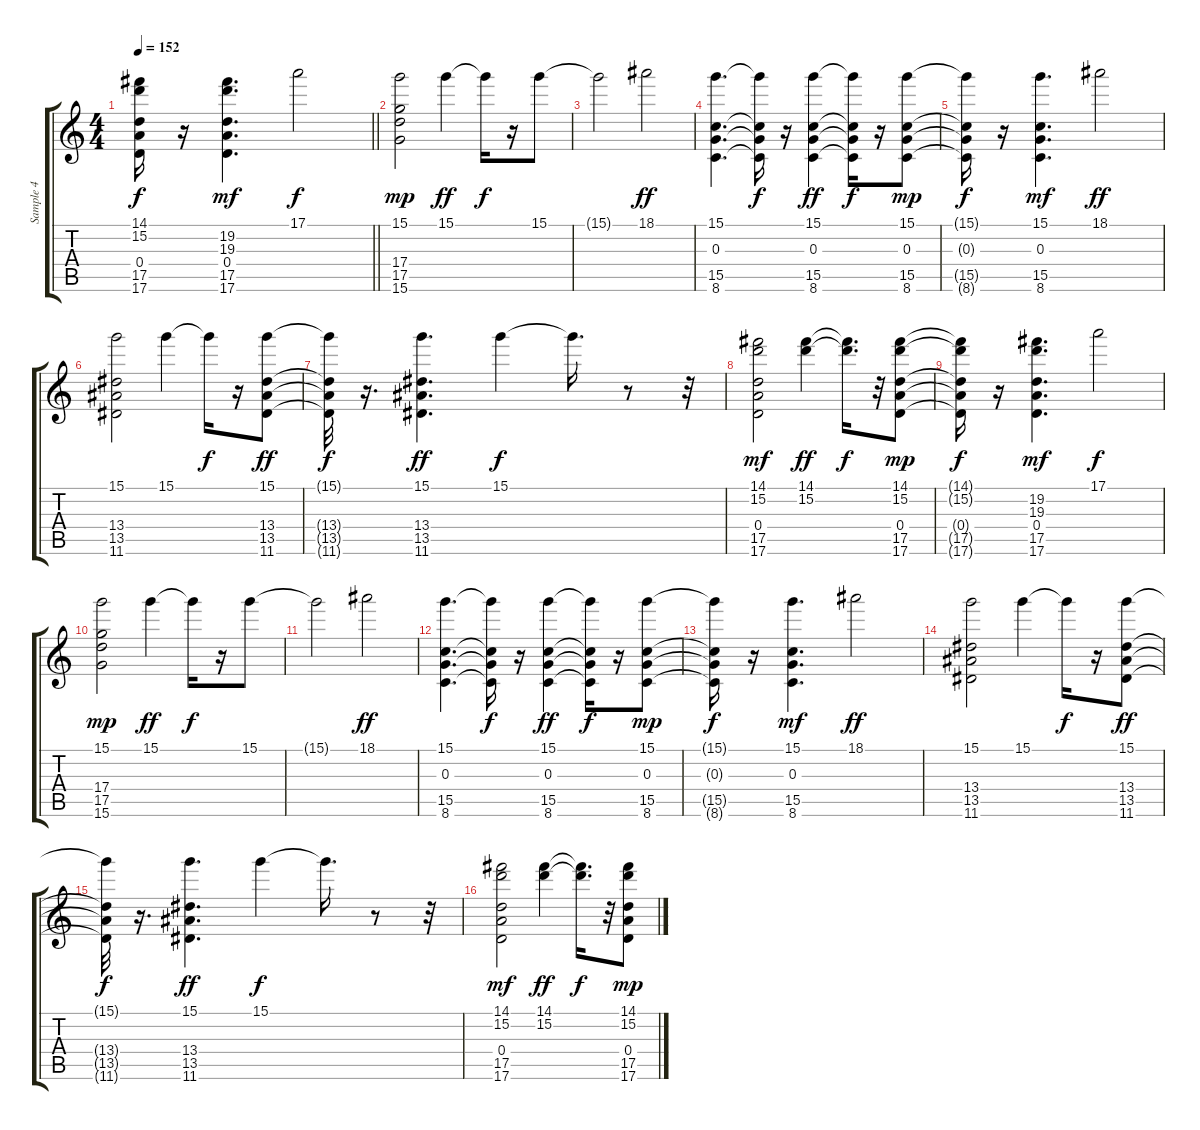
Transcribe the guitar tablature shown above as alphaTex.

\track ("Sample 4" "Sample 4") {instrument synthbass1}
\staff {score tabs}
\tuning (E4 B3 G3 D3 A2 E2) {hide}
\ts (4 4)
\tempo 152
\clef g2
\barLineRight lightlight
\ks c
(14.1{t} 15.2{t} 0.4{t} 17.5{t} 17.6{t}).16{dy f} r.16 (19.2 19.3 0.4 17.5 17.6).4{d dy mf} 17.1.2{dy f} |
\section ("" " ")
(15.1 17.4 17.5 15.6).2{dy mp} 15.1.4{dy ff} 15.1{t}.16{dy f} r.16 15.1.8 |
15.1{t}.2 18.1.2{dy ff} |
(15.1 0.3 15.5 8.6).4{d} (15.1{t} 0.3{t} 15.5{t} 8.6{t}).16{dy f} r.16 (15.1 0.3 15.5 8.6).4{dy ff} (15.1{t} 0.3{t} 15.5{t} 8.6{t}).16{dy f} r.16 (15.1 0.3 15.5 8.6).8{dy mp} |
(15.1{t} 0.3{t} 15.5{t} 8.6{t}).16{dy f} r.16 (15.1 0.3 15.5 8.6).4{d dy mf} 18.1.2{dy ff} |
(15.1 13.4 13.5 11.6).2 15.1.4 15.1{t}.16{dy f} r.16 (15.1 13.4 13.5 11.6).8{dy ff} |
(15.1{t} 13.4{t} 13.5{t} 11.6{t}).32{dy f} r.16{d} (15.1 13.4 13.5 11.6).4{d dy ff} 15.1.4{dy f} 15.1{t}.16{d} r.8 r.32 |
(14.1 15.2 0.4 17.5 17.6).2{dy mf} (14.1 15.2).4{dy ff} (14.1{t} 15.2{t}).16{d dy f} r.32 (14.1 15.2 0.4 17.5 17.6).8{dy mp} |
(14.1{t} 15.2{t} 0.4{t} 17.5{t} 17.6{t}).16{dy f} r.16 (19.2 19.3 0.4 17.5 17.6).4{d dy mf} 17.1.2{dy f} |
(15.1 17.4 17.5 15.6).2{dy mp} 15.1.4{dy ff} 15.1{t}.16{dy f} r.16 15.1.8 |
15.1{t}.2 18.1.2{dy ff} |
(15.1 0.3 15.5 8.6).4{d} (15.1{t} 0.3{t} 15.5{t} 8.6{t}).16{dy f} r.16 (15.1 0.3 15.5 8.6).4{dy ff} (15.1{t} 0.3{t} 15.5{t} 8.6{t}).16{dy f} r.16 (15.1 0.3 15.5 8.6).8{dy mp} |
(15.1{t} 0.3{t} 15.5{t} 8.6{t}).16{dy f} r.16 (15.1 0.3 15.5 8.6).4{d dy mf} 18.1.2{dy ff} |
(15.1 13.4 13.5 11.6).2 15.1.4 15.1{t}.16{dy f} r.16 (15.1 13.4 13.5 11.6).8{dy ff} |
(15.1{t} 13.4{t} 13.5{t} 11.6{t}).32{dy f} r.16{d} (15.1 13.4 13.5 11.6).4{d dy ff} 15.1.4{dy f} 15.1{t}.16{d} r.8 r.32 |
(14.1 15.2 0.4 17.5 17.6).2{dy mf} (14.1 15.2).4{dy ff} (14.1{t} 15.2{t}).16{d dy f} r.32 (14.1 15.2 0.4 17.5 17.6).8{dy mp}
